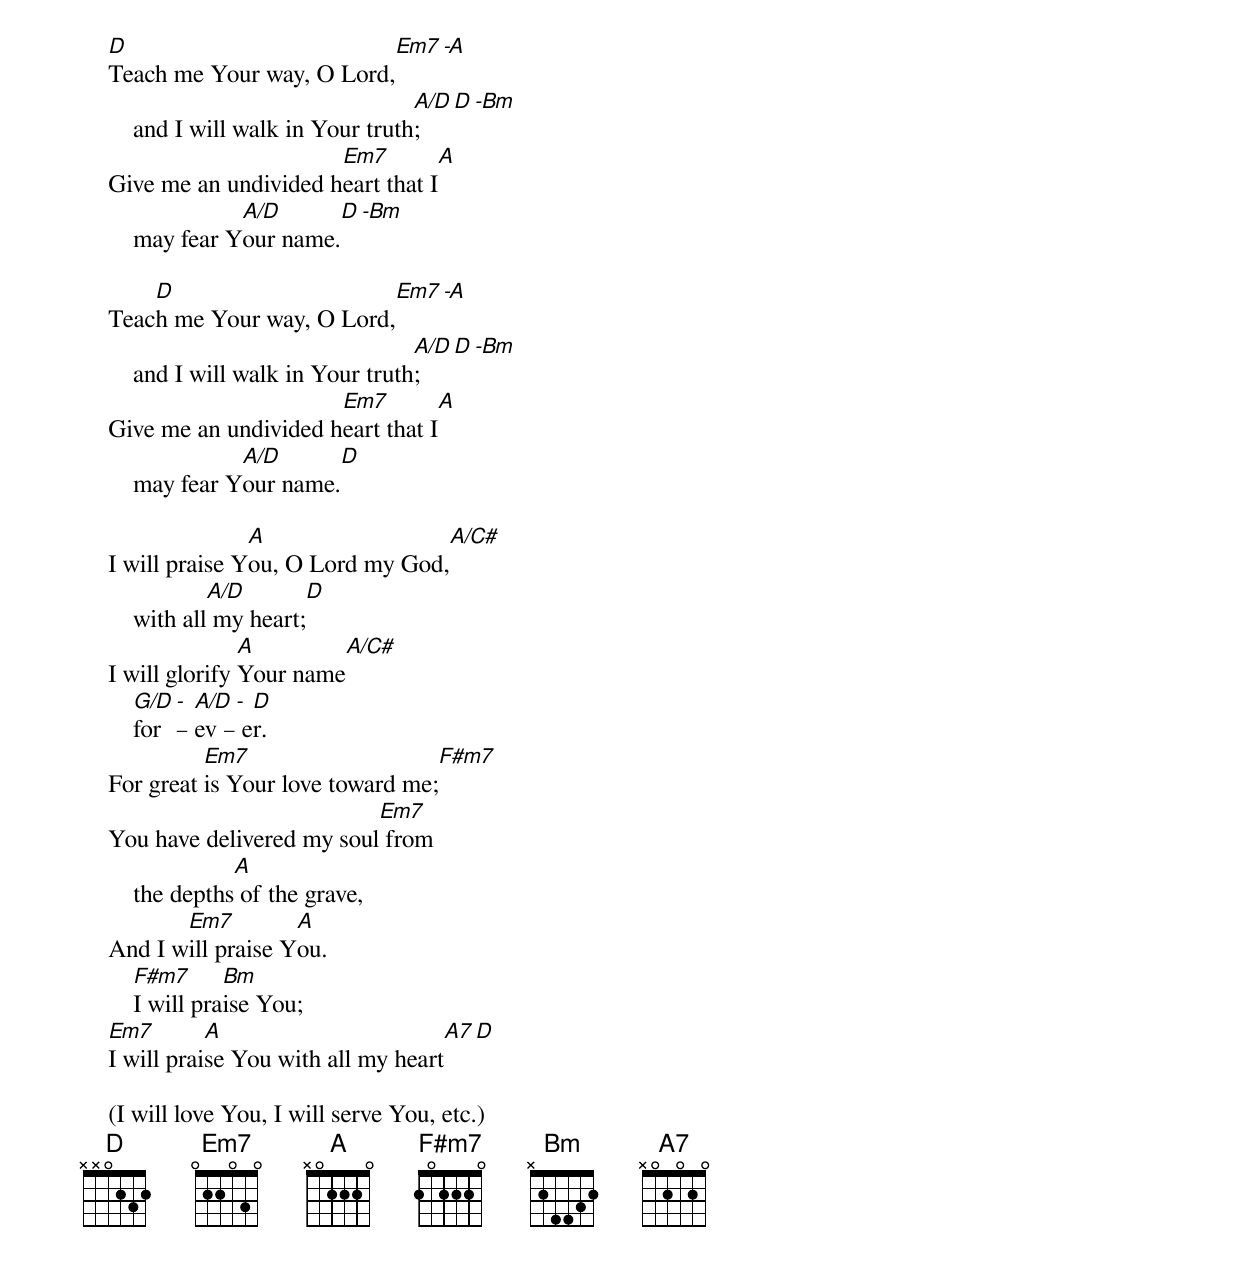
    D                         Em7                 -A
    Teach me Your way, O Lord,
                                     A/D               D   -Bm
        and I will walk in Your truth;
                          Em7                 A
    Give me an undivided heart that I
                  A/D               D       -Bm
        may fear Your name.

        D                         Em7                 -A
    Teach me Your way, O Lord,
                                     A/D               D   -Bm
        and I will walk in Your truth;
                          Em7                 A
    Give me an undivided heart that I
                  A/D               D
        may fear Your name.

                   A                                          A/C#
    I will praise You, O Lord my God,
                A/D           D
        with all my heart;
                   A                    A/C#
    I will glorify Your name
        G/D - A/D - D
        for – ev – er.
              Em7                                          F#m7
    For great is Your love toward me;
                              Em7
    You have delivered my soul from
                  A
        the depths of the grave,
           Em7         A
    And I will praise You.
        F#m7      Bm
        I will praise You;
    Em7        A                          A7           D
    I will praise You with all my heart

    (I will love You, I will serve You, etc.)
